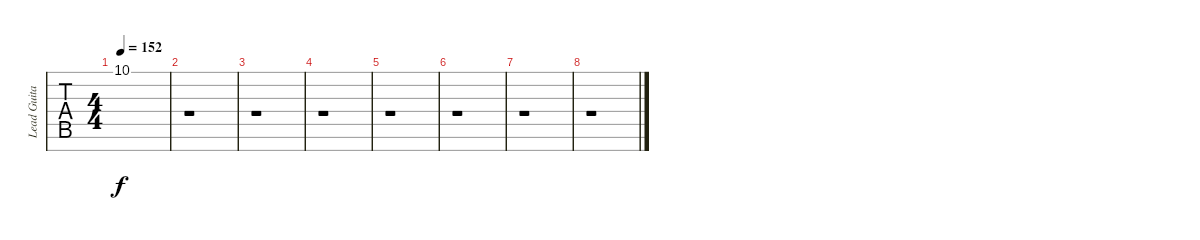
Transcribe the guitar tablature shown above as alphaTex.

\track ("Lead Guitar (Jeff Loomis)" "Lead Guita") {instrument overdrivenguitar}
\staff {tabs}
\tuning (Eb4 Bb3 Gb3 Db3 Ab2 Eb2 Bb1) {hide}
\ts (4 4)
\tempo 152
\clef f4
\ks aminor
10.1{t}.1{dy f} |
r.1 |
r.1 |
r.1 |
r.1 |
r.1 |
r.1 |
r.1
